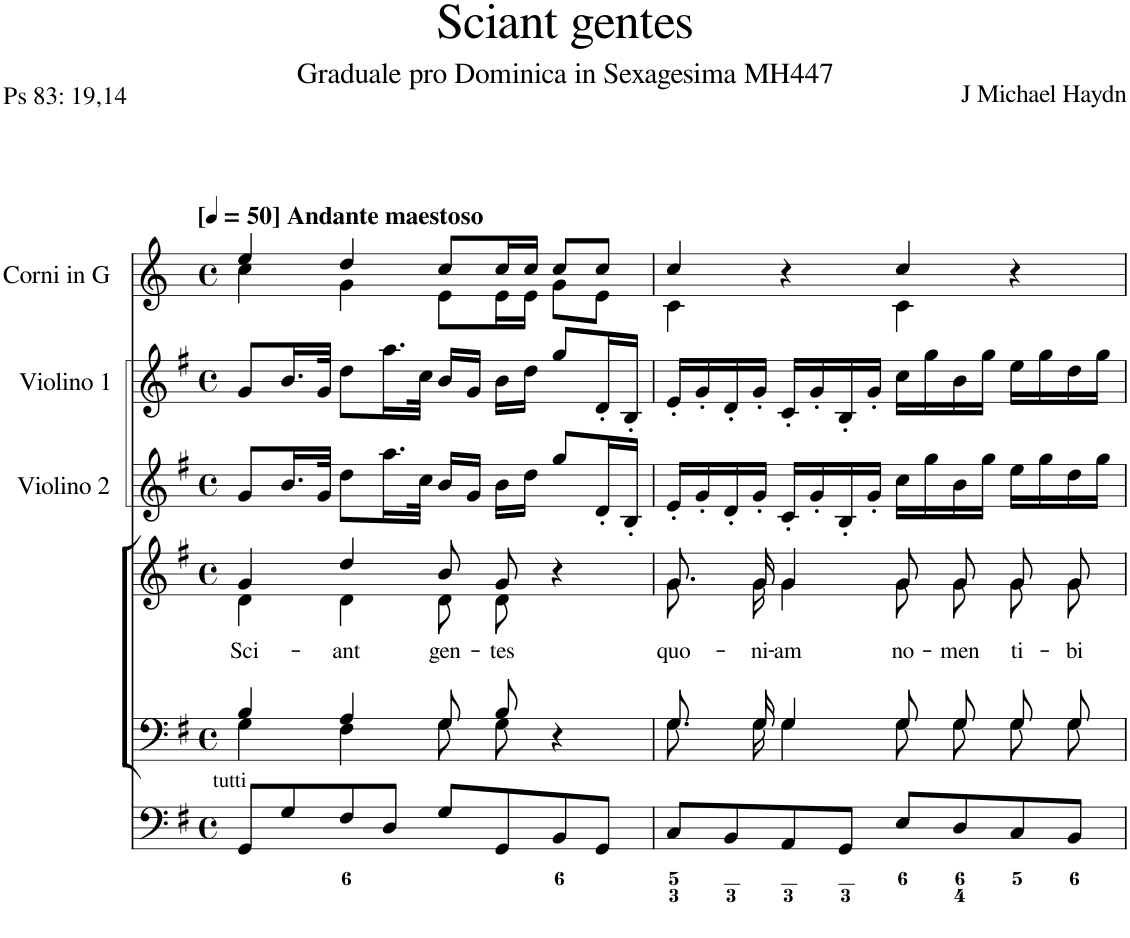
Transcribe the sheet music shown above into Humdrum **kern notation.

**kern	**kern	**kern	**text	**kern	**kern	**kern
*part6	*part5	*part4	*part4	*part3	*part2	*part1
*staff6	*staff5	*staff4	*staff4	*staff3	*staff2	*staff1
*I"Organ	*I"Voice	*I"Voice	*	*I"Violino 2	*I"Violino 1	*I"Corni in G
*	*	*	*	*I'Vln	*I'Vln	*
*clefF4	*clefF4	*clefG2	*	*clefG2	*clefG2	*clefG2
*	*	*	*	*	*	*Trd3c5
*k[f#]	*k[f#]	*k[f#]	*	*k[f#]	*k[f#]	*k[]
*M4/4	*M4/4	*M4/4	*	*M4/4	*M4/4	*M4/4
*met(c)	*met(c)	*met(c)	*	*met(c)	*met(c)	*met(c)
*MM50	*MM50	*MM50	*	*MM50	*MM50	*MM50
=1	=1	=1	=1	=1	=1	=1
*	*^	*	*	*	*	*
!	!	!	!	!	!	!	!LO:TX:a:B:t=[
!	!	!	!	!	!	!	!LO:TX:a:B:t=] Andante maestoso
!LO:TX:a:t=tutti	!	!	!	!	!	!	!
!	!	!	!	!LO:LY:b	!	!	!
*	*	*	*^	*	*	*	*^
8GG/L	4B/	4G\	4g/	4d\	Sci-	8g/L	8g/L	4ee/	4cc\
8G/	.	.	.	.	.	16.b/L	16.b/L	.	.
.	.	.	.	.	.	32g/JJk	32g/JJk	.	.
!	!	!	!	!	!LO:LY:b	!	!	!	!
8F#/	4A/	4F#\	4dd/	4d\	-ant	8dd\L	8dd\L	4dd/	4g\
8D/J	.	.	.	.	.	16.aa\L	16.aa\L	.	.
.	.	.	.	.	.	32cc\JJk	32cc\JJk	.	.
!	!	!	!	!	!LO:LY:b	!	!	!	!
8G/L	8G/L	8G\L	8b/L	8d\L	gen-	16b/LL	16b/LL	8cc/L	8e\L
.	.	.	.	.	.	16g/JJ	16g/JJ	.	.
!	!	!	!	!	!LO:LY:b	!	!	!	!
8GG/	8B/J	8G\J	8g/J	8d\J	-tes	16b\LL	16b\LL	16cc/L	16e\L
.	.	.	.	.	.	16dd\JJ	16dd\JJ	16cc/JJ	16e\JJ
8BB/	4r	4ryy	4r	4ryy	.	8gg/L	8gg/L	8cc/L	8g\L
8GG/J	.	.	.	.	.	16d'/L	16d'/L	8cc/J	8e\J
.	.	.	.	.	.	16B'/JJ	16B'/JJ	.	.
=2	=2	=2	=2	=2	=2	=2	=2	=2	=2
!	!	!	!	!	!LO:LY:b	!	!	!	!
8C/L	8.G/L	8.G\L	8.g/L	8.g\L	quo-	16e'/LL	16e'/LL	4cc/	4c\
.	.	.	.	.	.	16g'/	16g'/	.	.
8BB/	.	.	.	.	.	16d'/	16d'/	.	.
!	!	!	!	!	!LO:LY:b	!	!	!	!
.	16G/Jk	16G\Jk	16g/Jk	16g\Jk	-ni-	16g'/JJ	16g'/JJ	.	.
!	!	!	!	!	!LO:LY:b	!	!	!	!
8AA/	4G/	4G\	4g/	4g\	-am	16c'/LL	16c'/LL	4r	4ryy
.	.	.	.	.	.	16g'/	16g'/	.	.
8GG/J	.	.	.	.	.	16B'/	16B'/	.	.
.	.	.	.	.	.	16g'/JJ	16g'/JJ	.	.
!	!	!	!	!	!LO:LY:b	!	!	!	!
8E/L	8G/L	8G\L	8g/L	8g\L	no-	16cc\LL	16cc\LL	4cc/	4c\
.	.	.	.	.	.	16gg\	16gg\	.	.
!	!	!	!	!	!LO:LY:b	!	!	!	!
8D/	8G/J	8G\J	8g/J	8g\J	-men	16b\	16b\	.	.
.	.	.	.	.	.	16gg\JJ	16gg\JJ	.	.
!	!	!	!	!	!LO:LY:b	!	!	!	!
8C/	8G/L	8G\L	8g/L	8g\L	ti-	16ee\LL	16ee\LL	4r	4ryy
.	.	.	.	.	.	16gg\	16gg\	.	.
!	!	!	!	!	!LO:LY:b	!	!	!	!
8BB/J	8G/J	8G\J	8g/J	8g\J	-bi	16dd\	16dd\	.	.
.	.	.	.	.	.	16gg\JJ	16gg\JJ	.	.
*	*v	*v	*	*	*	*	*	*v	*v
*	*	*v	*v	*	*	*	*
=	=	=	=	=	=	=
*-	*-	*-	*-	*-	*-	*-
